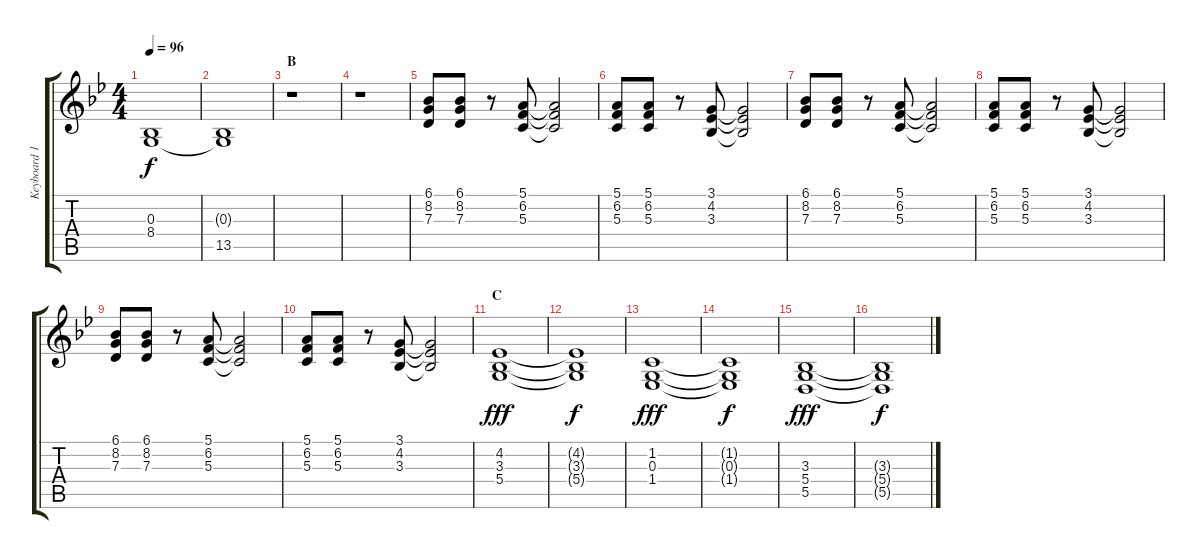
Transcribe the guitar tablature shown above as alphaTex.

\track ("Keyboard 1 (RH)" "Keyboard 1") {instrument synthstrings1}
\staff {score tabs}
\tuning (E4 B3 G3 D3 A2 E2) {hide}
\ts (4 4)
\tempo 96
\clef g2
\ks bb
(0.3 8.4).1{dy f} |
(0.3{t} 13.5{t}).1 |
\section ("" "B")
r.1 |
r.1 |
(6.1 8.2 7.3).8 (6.1 8.2 7.3).8 r.8 (5.1 6.2 5.3).8 (5.1{t} 6.2{t} 5.3{t}).2 |
(5.1 6.2 5.3).8 (5.1 6.2 5.3).8 r.8 (3.1 4.2 3.3).8 (3.1{t} 4.2{t} 3.3{t}).2 |
(6.1 8.2 7.3).8 (6.1 8.2 7.3).8 r.8 (5.1 6.2 5.3).8 (5.1{t} 6.2{t} 5.3{t}).2 |
(5.1 6.2 5.3).8 (5.1 6.2 5.3).8 r.8 (3.1 4.2 3.3).8 (3.1{t} 4.2{t} 3.3{t}).2 |
(6.1 8.2 7.3).8 (6.1 8.2 7.3).8 r.8 (5.1 6.2 5.3).8 (5.1{t} 6.2{t} 5.3{t}).2 |
(5.1 6.2 5.3).8 (5.1 6.2 5.3).8 r.8 (3.1 4.2 3.3).8 (3.1{t} 4.2{t} 3.3{t}).2 |
\section ("" "C")
(4.2 3.3 5.4).1{dy fff} |
(4.2{t} 3.3{t} 5.4{t}).1{dy f} |
(1.2 0.3 1.4).1{dy fff} |
(1.2{t} 0.3{t} 1.4{t}).1{dy f} |
(3.3 5.4 5.5).1{dy fff} |
(3.3{t} 5.4{t} 5.5{t}).1{dy f}
